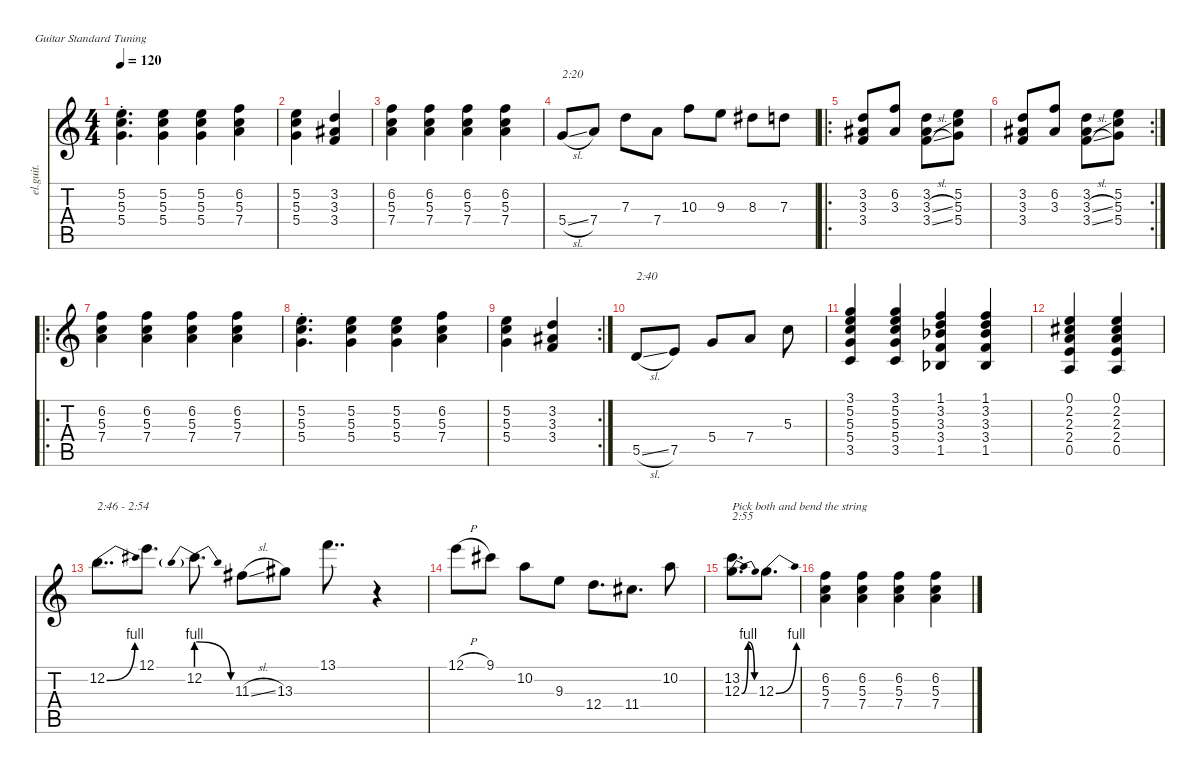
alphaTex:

\defaultSystemsLayout 4
\hideDynamics
\bracketExtendMode nobrackets
\track ("Lead" "el.guit.") {instrument electricguitarclean}
\staff {score tabs}
\tuning (E4 B3 G3 D3 A2 E2)
\ts (4 4)
\tempo 120
\clef g2
\ks c
(5.4 5.3{st} 5.2).4{d dy mf beam Down} (5.4 5.3 5.2).4{beam Down} (5.4 5.3 5.2).4{beam Down} (7.4 5.3 6.2).4{beam Down} |
(5.4 5.3 5.2).4{beam Down} (3.2 3.3{acc #} 3.4).4{beam Up} |
(7.4 5.3 6.2).4{beam Down} (7.4 5.3 6.2).4{beam Down} (7.4 5.3 6.2).4{beam Down} (7.4 5.3 6.2).4{beam Down} |
5.4{sl}.8{txt "2:20" beam Up} 7.4.8{beam Up} 7.3.8{beam Down} 7.4.8{beam Down} 10.3.8{beam Down} 9.3.8{beam Down} 8.3{acc #}.8{beam Down} 7.3.8{beam Down} |
\ro
(3.2 3.3{acc #} 3.4).8{beam Up} (6.2 3.3{acc #}).8{beam Up} (3.2 3.3{sl acc #} 3.4{sl}).8{beam Down} (5.2 5.3 5.4).8{beam Down} |
\rc 2
(3.2 3.3{acc #} 3.4).8{beam Up} (6.2 3.3{acc #}).8{beam Up} (3.2 3.3{sl acc #} 3.4{sl}).8{beam Down} (5.2 5.3 5.4).8{beam Down} |
\ro
(7.4 5.3 6.2).4{beam Down} (7.4 5.3 6.2).4{beam Down} (7.4 5.3 6.2).4{beam Down} (7.4 5.3 6.2).4{beam Down} |
(5.4 5.3{st} 5.2).4{d beam Down} (5.4 5.3 5.2).4{beam Down} (5.4 5.3 5.2).4{beam Down} (7.4 5.3 6.2).4{beam Down} |
\rc 2
(5.4 5.3 5.2).4{beam Down} (3.2 3.3{acc #} 3.4).4{beam Up} |
5.5{sl}.8{txt "2:40" beam Up} 7.5.8{beam Up} 5.4.8{beam Up} 7.4.8{beam Up} 5.3.8{beam Down} |
(3.5 5.4 5.3 5.2 3.1).4{beam Up} (3.5 5.4 5.3 5.2 3.1).4{beam Up} (1.5{acc b} 3.4 3.3{acc b} 3.2 1.1).4{beam Up} (1.5{acc b} 3.4 3.3{acc b} 3.2 1.1).4{beam Up} |
(0.5 2.4 2.3 2.2{acc #} 0.1).4{beam Up} (0.5 2.4 2.3 2.2{acc #} 0.1).4{beam Up} |
12.2{be (bend 0 0 15 4)}.8{dd txt "2:46 - 2:54" beam Down} 12.1.8{d beam Down} 12.2{be (prebendrelease 0 4 15 0)}.8{d beam Down} 11.3{sl acc #}.8{beam Down} 13.3{acc #}.8{beam Down} 13.1.8{dd beam Down} r.4{beam Down} |
12.1{h}.8{beam Down} 9.1{acc #}.8{beam Down} 10.2.8{beam Down} 9.3.8{beam Down} 12.4.8{d beam Down} 11.4{acc #}.8{d beam Down} 10.2.8{beam Down} |
(13.2 12.3{be (bendrelease 0 0 10.2 4 20.4 4 30 0)}).8{d txt "Pick both and bend the string\n2:55" beam Down} 12.3{be (bend 0 0 15 4)}.8{d beam Down} |
(7.4 5.3 6.2).4{beam Down} (7.4 5.3 6.2).4{beam Down} (7.4 5.3 6.2).4{beam Down} (7.4 5.3 6.2).4{beam Down}
